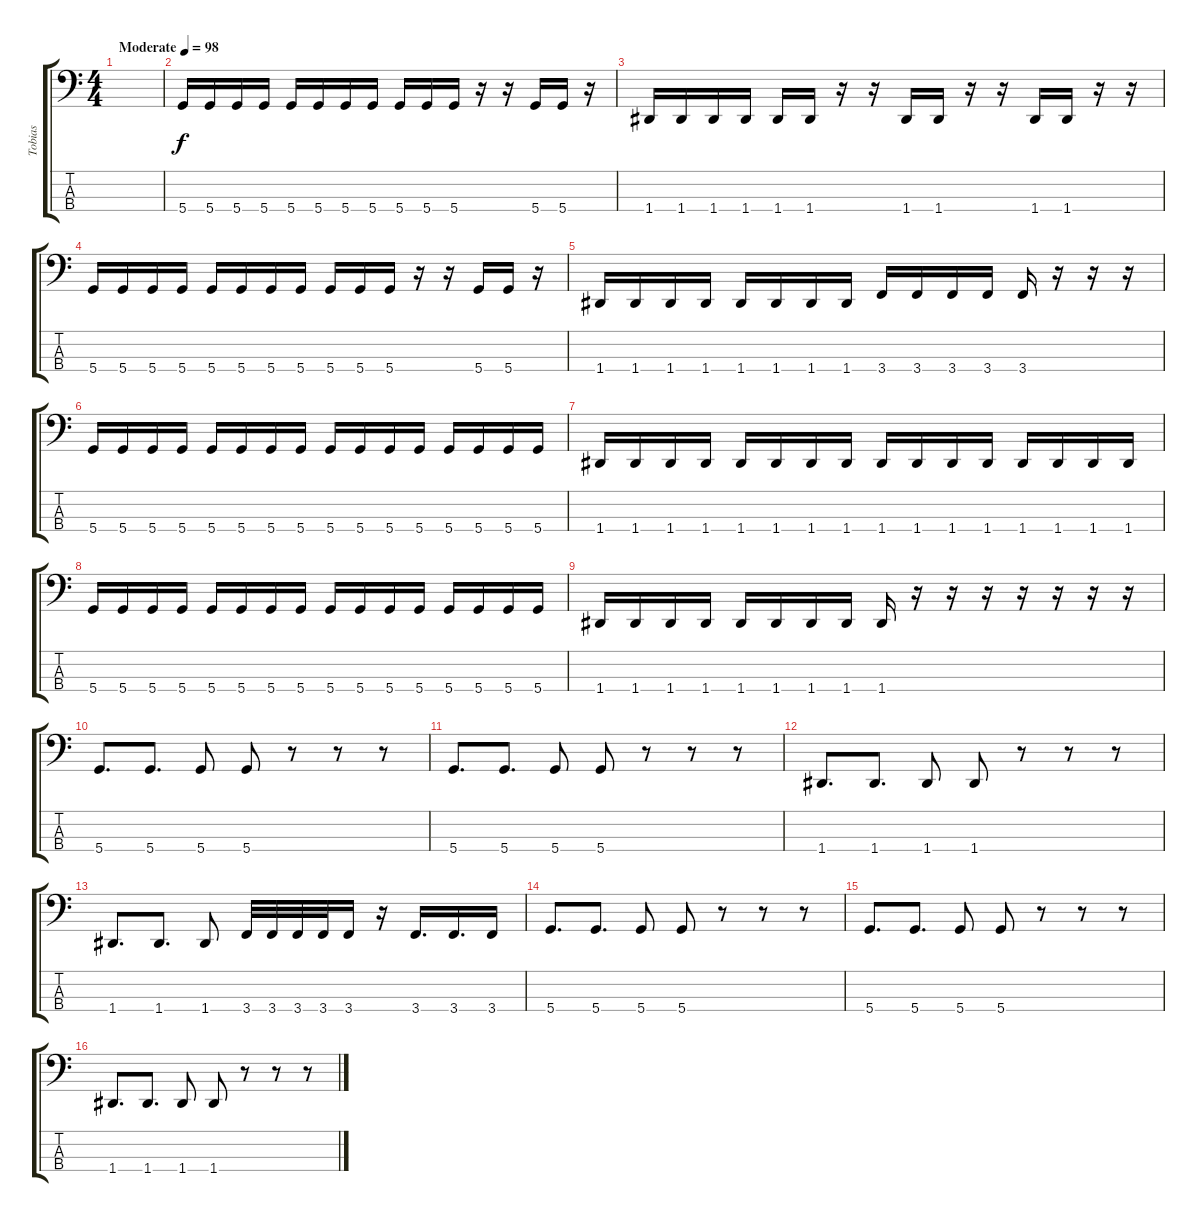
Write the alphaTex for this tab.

\track ("Tobias" "Tobias") {instrument electricbasspick}
\staff {score tabs}
\tuning (G2 D2 A1 D1) {hide}
\ts (4 4)
\tempo (98 "Moderate")
\clef f4
\ks c
|
5.4.16 5.4.16 5.4.16 5.4.16 5.4.16 5.4.16 5.4.16 5.4.16 5.4.16 5.4.16 5.4.16 r.16 r.16 5.4.16 5.4.16 r.16 |
1.4.16 1.4.16 1.4.16 1.4.16 1.4.16 1.4.16 r.16 r.16 1.4.16 1.4.16 r.16 r.16 1.4.16 1.4.16 r.16 r.16 |
5.4.16 5.4.16 5.4.16 5.4.16 5.4.16 5.4.16 5.4.16 5.4.16 5.4.16 5.4.16 5.4.16 r.16 r.16 5.4.16 5.4.16 r.16 |
1.4.16 1.4.16 1.4.16 1.4.16 1.4.16 1.4.16 1.4.16 1.4.16 3.4.16 3.4.16 3.4.16 3.4.16 3.4.16 r.16 r.16 r.16 |
5.4.16 5.4.16 5.4.16 5.4.16 5.4.16 5.4.16 5.4.16 5.4.16 5.4.16 5.4.16 5.4.16 5.4.16 5.4.16 5.4.16 5.4.16 5.4.16 |
1.4.16 1.4.16 1.4.16 1.4.16 1.4.16 1.4.16 1.4.16 1.4.16 1.4.16 1.4.16 1.4.16 1.4.16 1.4.16 1.4.16 1.4.16 1.4.16 |
5.4.16 5.4.16 5.4.16 5.4.16 5.4.16 5.4.16 5.4.16 5.4.16 5.4.16 5.4.16 5.4.16 5.4.16 5.4.16 5.4.16 5.4.16 5.4.16 |
1.4.16 1.4.16 1.4.16 1.4.16 1.4.16 1.4.16 1.4.16 1.4.16 1.4.16 r.16 r.16 r.16 r.16 r.16 r.16 r.16 |
5.4.8{d} 5.4.8{d} 5.4.8 5.4.8 r.8 r.8 r.8 |
5.4.8{d} 5.4.8{d} 5.4.8 5.4.8 r.8 r.8 r.8 |
1.4.8{d} 1.4.8{d} 1.4.8 1.4.8 r.8 r.8 r.8 |
1.4.8{d} 1.4.8{d} 1.4.8 3.4.32 3.4.32 3.4.32 3.4.32 3.4.16 r.16 3.4.16{d} 3.4.16{d} 3.4.16 |
5.4.8{d} 5.4.8{d} 5.4.8 5.4.8 r.8 r.8 r.8 |
5.4.8{d} 5.4.8{d} 5.4.8 5.4.8 r.8 r.8 r.8 |
1.4.8{d} 1.4.8{d} 1.4.8 1.4.8 r.8 r.8 r.8
